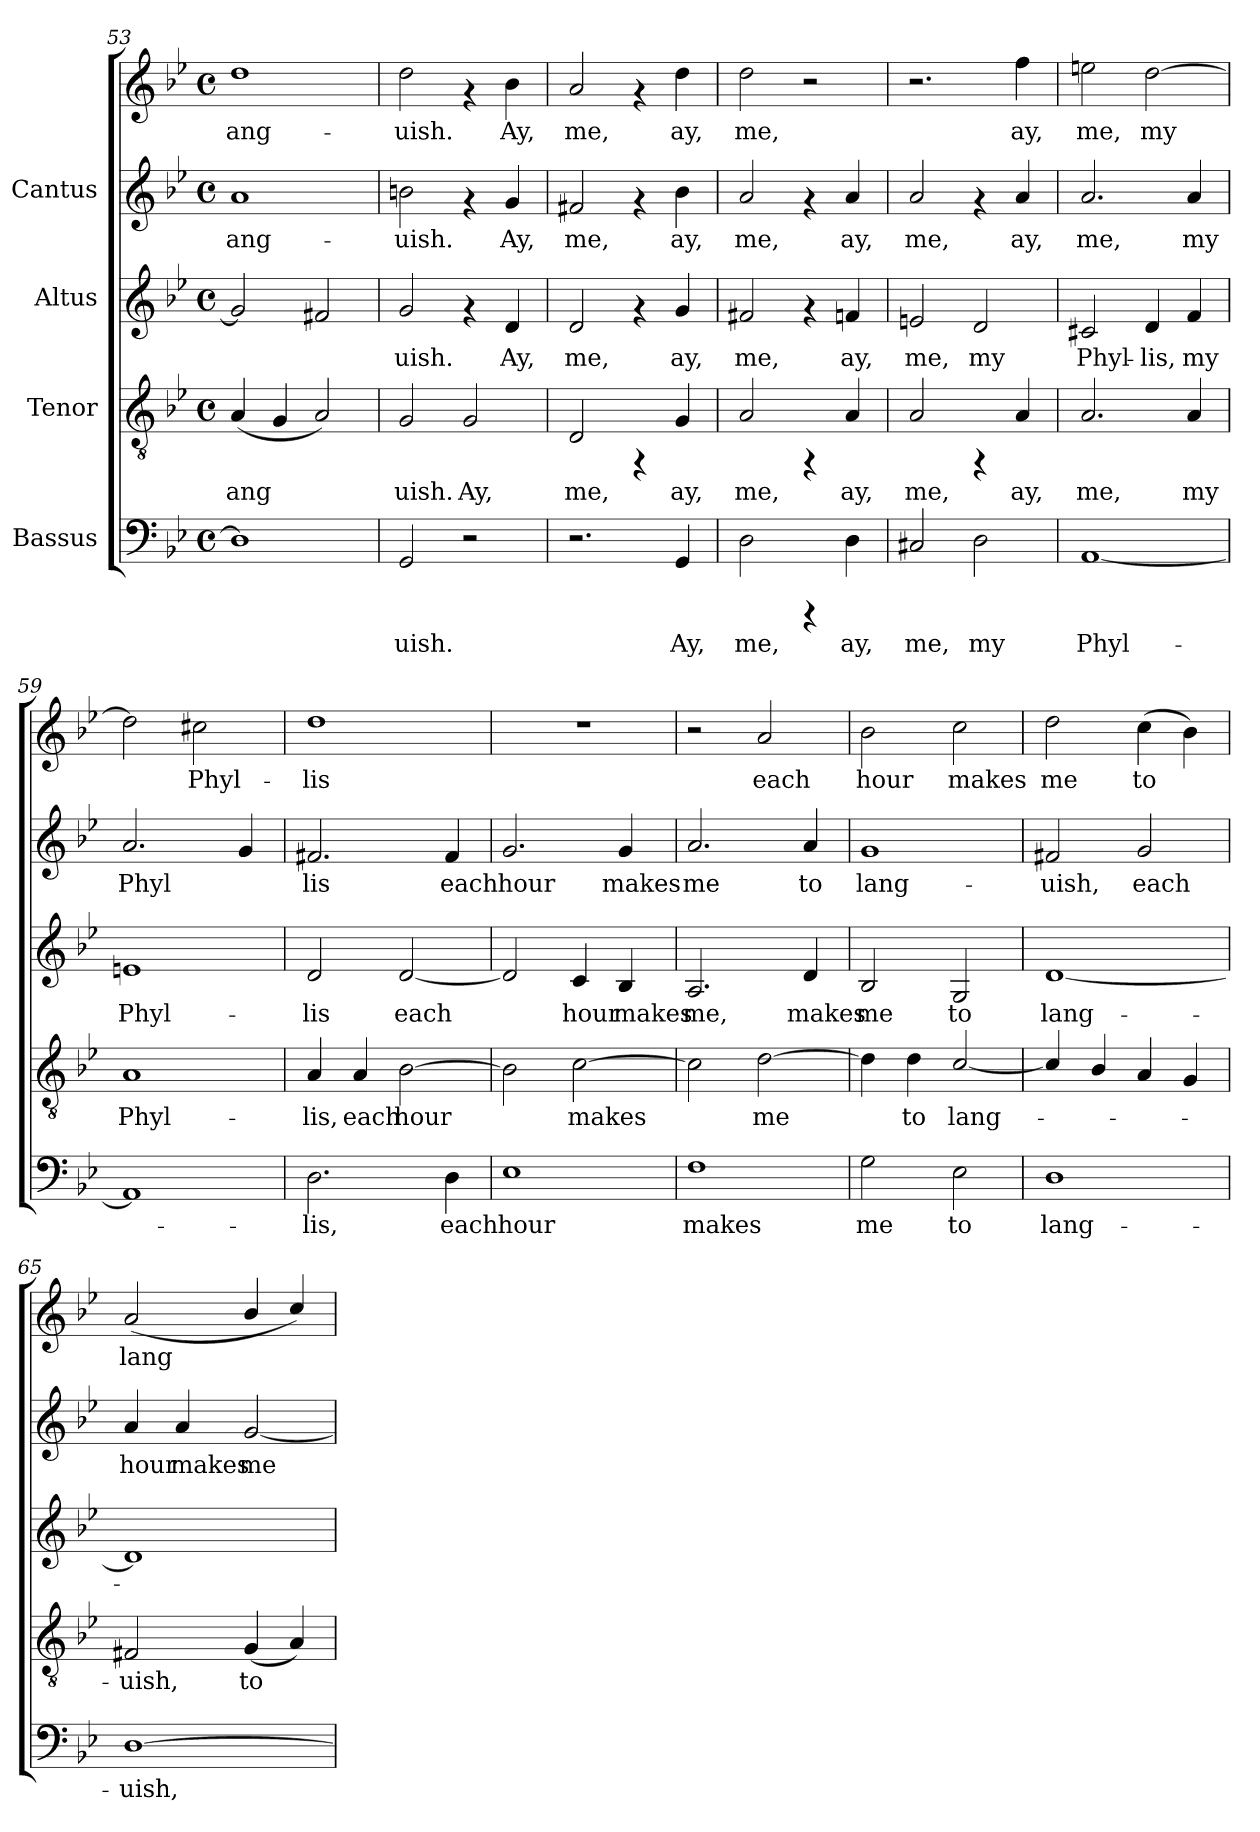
**kern	**text	**kern	**text	**kern	**text	**kern	**text	**kern	**text
*part4	*part4	*part3	*part3	*part2	*part2	*part1	*part1	*part1	*part1
*staff5	*staff5	*staff4	*staff4	*staff3	*staff3	*staff2	*staff2	*staff1	*staff1
*I"Bassus	*	*I"Tenor	*	*I"Altus	*	*I"Cantus	*	*	*
*clefF4	*	*clefGv2	*	*clefG2	*	*clefG2	*	*clefG2	*
*k[b-e-]	*	*k[b-e-]	*	*k[b-e-]	*	*k[b-e-]	*	*k[b-e-]	*
*B-:	*	*B-:	*	*B-:	*	*B-:	*	*B-:	*
*M4/4	*	*M4/4	*	*M4/4	*	*M4/4	*	*M4/4	*
*met(c)	*	*met(c)	*	*met(c)	*	*met(c)	*	*met(c)	*
=53	=53	=53	=53	=53	=53	=53	=53	=53	=53
!	!	!	!LO:LY:b:cj	!	!	!	!LO:LY:b:cj	!	!LO:LY:b:cj
1D]	.	(<4A/	ang-	2g/]	.	1a	-ang-	1dd	ang-
!	!	!	!LO:LY:b:cj	!	!	!	!	!	!
.	.	4G/	--	.	.	.	.	.	.
!	!	!	!LO:LY:b:cj	!	!	!	!	!	!
.	.	2A/)	--	2f#X/	.	.	.	.	.
=54	=54	=54	=54	=54	=54	=54	=54	=54	=54
!	!LO:LY:b:cj	!	!LO:LY:b:cj	!	!LO:LY:b:cj	!	!LO:LY:b:cj	!	!LO:LY:b:cj
2GG/	-uish.	2G/	-uish.	2g/	-uish.	2bn\	uish.	2dd\	-uish.
!	!	!	!LO:LY:b:cj	!	!	!	!	!	!
2r	.	2G/	Ay,	4rf	.	4rf	.	4rf	.
!	!	!	!	!	!LO:LY:b:cj	!	!LO:LY:b:cj	!	!LO:LY:b:cj
.	.	.	.	4d/	Ay,	4g/	Ay,	4b-\	Ay,
=55	=55	=55	=55	=55	=55	=55	=55	=55	=55
!	!	!	!LO:LY:b:cj	!	!LO:LY:b:cj	!	!LO:LY:b:cj	!	!LO:LY:b:cj
2.r	.	2D/	me,	2d/	me,	2f#X/	me,	2a/	me,
.	.	4rFF	.	4rf	.	4rf	.	4rf	.
!	!LO:LY:b:cj	!	!LO:LY:b:cj	!	!LO:LY:b:cj	!	!LO:LY:b:cj	!	!LO:LY:b:cj
4GG/	Ay,	4G/	ay,	4g/	ay,	4b-\	ay,	4dd\	ay,
=56	=56	=56	=56	=56	=56	=56	=56	=56	=56
!	!LO:LY:b:cj	!	!LO:LY:b:cj	!	!LO:LY:b:cj	!	!LO:LY:b:cj	!	!LO:LY:b:cj
2D\	me,	2A/	me,	2f#X/	me,	2a/	me,	2dd\	me,
4rCCC	.	4rFF	.	4rf	.	4rf	.	2r	.
!	!LO:LY:b:cj	!	!LO:LY:b:cj	!	!LO:LY:b:cj	!	!LO:LY:b:cj	!	!
4D\	ay,	4A/	ay,	4fn/	ay,	4a/	ay,	.	.
!!LO:LB:g=z
=57	=57	=57	=57	=57	=57	=57	=57	=57	=57
!	!LO:LY:b:cj	!	!LO:LY:b:cj	!	!LO:LY:b:cj	!	!LO:LY:b:cj	!	!
2C#X/	me,	2A/	me,	2en/	me,	2a/	me,	2.r	.
!	!LO:LY:b:cj	!	!	!	!LO:LY:b:cj	!	!	!	!
2D\	my	4rFF	.	2d/	my	4rf	.	.	.
!	!	!	!LO:LY:b:cj	!	!	!	!LO:LY:b:cj	!	!LO:LY:b:cj
.	.	4A/	ay,	.	.	4a/	ay,	4ff\	ay,
=58	=58	=58	=58	=58	=58	=58	=58	=58	=58
!	!LO:LY:b:cj	!	!LO:LY:b:cj	!	!LO:LY:b:cj	!	!LO:LY:b:cj	!	!LO:LY:b:cj
[<1AA	Phyl-	2.A/	me,	2c#X/	Phyl-	2.a/	me,	2een\	me,
!	!	!	!	!	!LO:LY:b:cj	!	!	!	!LO:LY:b:cj
.	.	.	.	4d/	-lis,	.	.	[>2dd\	my
!	!	!	!LO:LY:b:cj	!	!LO:LY:b:cj	!	!LO:LY:b:cj	!	!
.	.	4A/	my	4f/	my	4a/	my	.	.
=59	=59	=59	=59	=59	=59	=59	=59	=59	=59
!	!	!	!LO:LY:b:cj	!	!LO:LY:b:cj	!	!LO:LY:b:cj	!	!LO:LY:b:cj
1AA]	.	1A	Phyl-	1en	Phyl-	2.a/	-Phyl-	2dd\]	.
!	!	!	!	!	!	!	!	!	!LO:LY:b:cj
.	.	.	.	.	.	.	.	2cc#X\	Phyl-
!	!	!	!	!	!	!	!LO:LY:b:cj	!	!
.	.	.	.	.	.	4g/	--	.	.
=60	=60	=60	=60	=60	=60	=60	=60	=60	=60
!	!LO:LY:b:cj	!	!LO:LY:b:cj	!	!LO:LY:b:cj	!	!LO:LY:b:cj	!	!LO:LY:b:cj
2.D\	-lis,	4A/	-lis,	2d/	-lis	2.f#X/	lis	1dd	-lis
!	!	!	!LO:LY:b:cj	!	!	!	!	!	!
.	.	4A/	each	.	.	.	.	.	.
!	!	!	!LO:LY:b:cj	!	!LO:LY:b:cj	!	!	!	!
.	.	[>2B-\	hour	[<2d/	each	.	.	.	.
!	!LO:LY:b:cj	!	!	!	!	!	!LO:LY:b:cj	!	!
4D\	each	.	.	.	.	4f#/	each	.	.
=61	=61	=61	=61	=61	=61	=61	=61	=61	=61
!	!LO:LY:b:cj	!	!LO:LY:b:cj	!	!LO:LY:b:cj	!	!LO:LY:b:cj	!	!
1E-	hour	2B-\]	.	2d/]	.	2.g/	hour	1r	.
!	!	!	!LO:LY:b:cj	!	!LO:LY:b:cj	!	!	!	!
.	.	[>2c\	makes	4c/	hour	.	.	.	.
!	!	!	!	!	!LO:LY:b:cj	!	!LO:LY:b:cj	!	!
.	.	.	.	4B-/	makes	4g/	makes	.	.
=62	=62	=62	=62	=62	=62	=62	=62	=62	=62
!	!LO:LY:b:cj	!	!LO:LY:b:cj	!	!LO:LY:b:cj	!	!LO:LY:b:cj	!	!
1F	makes	2c\]	.	2.A/	me,	2.a/	me	2r	.
!	!	!	!LO:LY:b:cj	!	!	!	!	!	!LO:LY:b:cj
.	.	[>2d\	me	.	.	.	.	2a/	each
!	!	!	!	!	!LO:LY:b:cj	!	!LO:LY:b:cj	!	!
.	.	.	.	4d/	makes	4a/	to	.	.
!!LO:PB:g=z
=63	=63	=63	=63	=63	=63	=63	=63	=63	=63
!	!LO:LY:b:cj	!	!LO:LY:b:cj	!	!LO:LY:b:cj	!	!LO:LY:b:cj	!	!LO:LY:b:cj
2G\	me	4d\]	.	2B-/	me	1g	lang-	2b-\	hour
!	!	!	!LO:LY:b:cj	!	!	!	!	!	!
.	.	4d\	to	.	.	.	.	.	.
!	!LO:LY:b:cj	!	!LO:LY:b:cj	!	!LO:LY:b:cj	!	!	!	!LO:LY:b:cj
2E-\	to	[<2c/	lang-	2G/	to	.	.	2cc\	makes
=64	=64	=64	=64	=64	=64	=64	=64	=64	=64
!	!LO:LY:b:cj	!	!	!	!LO:LY:b:cj	!	!LO:LY:b:cj	!	!LO:LY:b:cj
1D	lang-	4c/]	.	[<1d	lang-	2f#X/	uish,	2dd\	-me
.	.	4B-/	.	.	.	.	.	.	.
!	!	!	!	!	!	!	!LO:LY:b:cj	!	!LO:LY:b:cj
.	.	4A/	.	.	.	2g/	each	(>4cc\	to
!	!	!	!	!	!	!	!	!	!LO:LY:b:cj
.	.	4G/	.	.	.	.	.	4b-\)	.
=65	=65	=65	=65	=65	=65	=65	=65	=65	=65
!	!LO:LY:b:cj	!	!LO:LY:b:cj	!	!	!	!LO:LY:b:cj	!	!LO:LY:b:cj
[>1D	-uish,	2F#X/	-uish,	1d]	.	4a/	-hour	(<2a/	lang-
!	!	!	!	!	!	!	!LO:LY:b:cj	!	!
.	.	.	.	.	.	4a/	makes	.	.
!	!	!	!LO:LY:b:cj	!	!	!	!LO:LY:b:cj	!	!LO:LY:b:cj
.	.	(<4G/	to	.	.	[<2g/	me	4b-/	--
!	!	!	!LO:LY:b:cj	!	!	!	!	!	!LO:LY:b:cj
.	.	4A/)	.	.	.	.	.	4cc/)	--
=	=	=	=	=	=	=	=	=	=
*-	*-	*-	*-	*-	*-	*-	*-	*-	*-
